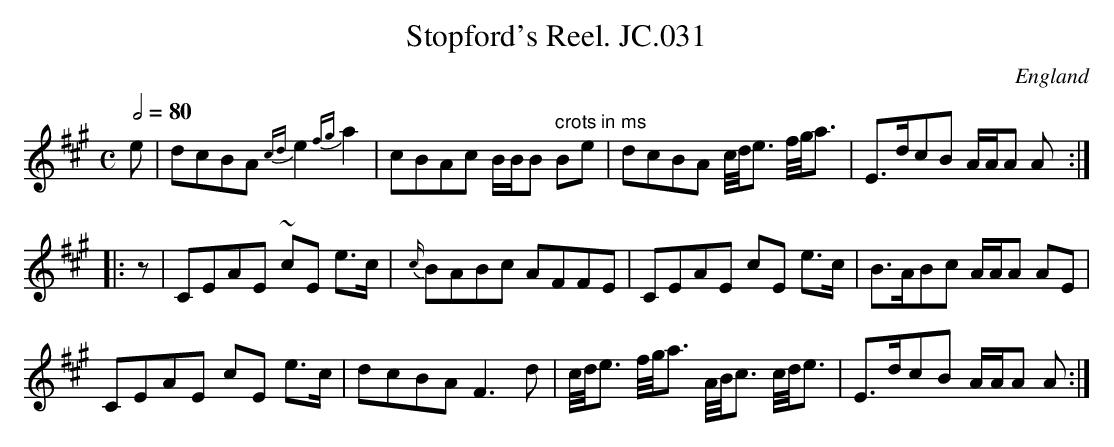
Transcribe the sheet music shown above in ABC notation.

X:1
T:Stopford's Reel. JC.031
L:1/8
M:C
O:England
Q:2/4=80
K:A
e|dcBA{cd}e2{fg}a2|cBAc B/B/B " crots in ms"Be|\
dcBA c/4d/4e3/2 f/4g/4a3/2|E>dcB A/A/A A:|!
|:z|CEAE ~cE e>c|{c/}BABc AFFE|CEAE cE e>c|B>ABc A/A/A AE|!
CEAE cE e>c|dcBA F3d|c/4d/4e3/2 f/4g/4a3/2 A/4B/4c3/2 c/4d/4e3/2|\
E>dcB A/A/A A:|
